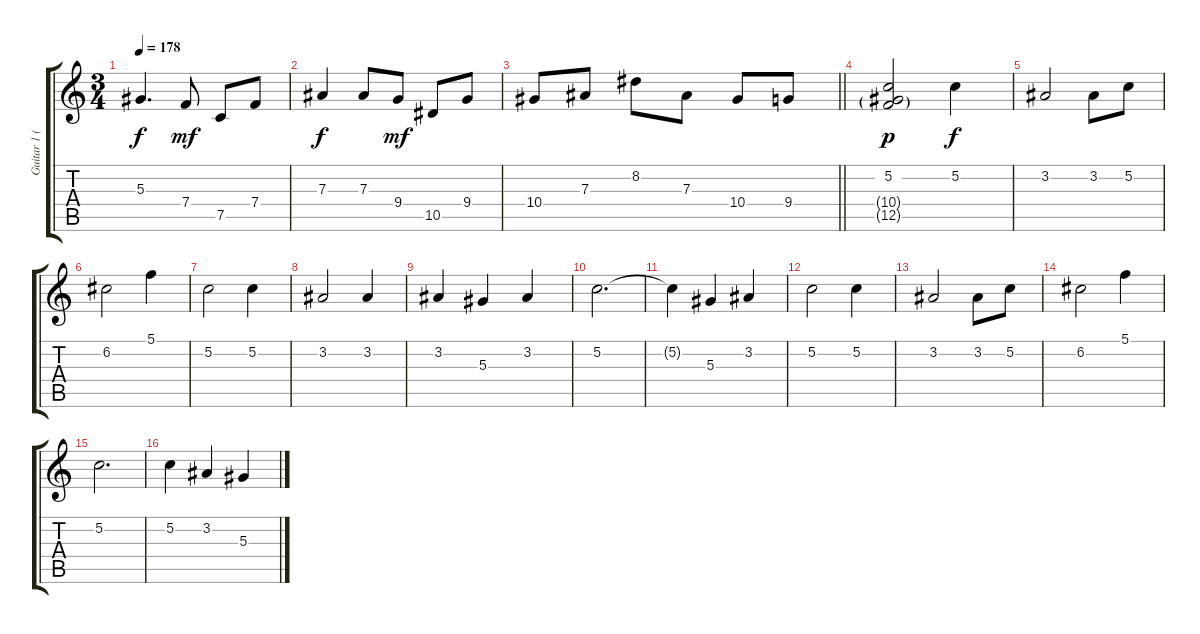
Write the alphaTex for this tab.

\track ("Guitar 1 (Lead)" "Guitar 1 (") {instrument distortionguitar}
\staff {score tabs}
\tuning (C4 G3 Eb3 Bb2 F2 C2) {hide}
\ts (3 4)
\tempo 178
\clef g2
\ks c
5.3.4{d dy f} 7.4.8{dy mf} 7.5.8 7.4.8 |
7.3.4{dy f} 7.3.8 9.4.8{dy mf} 10.5.8 9.4.8 |
\barLineRight lightlight
10.4.8 7.3.8 8.2.8 7.3.8 10.4.8 9.4.8 |
(5.2 10.4{g} 12.5{g}).2{dy p volume 14 balance 3 instrument acousticguitarsteel} 5.2.4{dy f} |
3.2.2 3.2.8 5.2.8 |
6.2.2 5.1.4 |
5.2.2 5.2.4 |
3.2.2 3.2.4 |
3.2.4 5.3.4 3.2.4 |
5.2.2{d} |
5.2{t}.4 5.3.4 3.2.4 |
5.2.2 5.2.4 |
3.2.2 3.2.8 5.2.8 |
6.2.2 5.1.4 |
5.2.2{d} |
5.2.4 3.2.4 5.3.4
